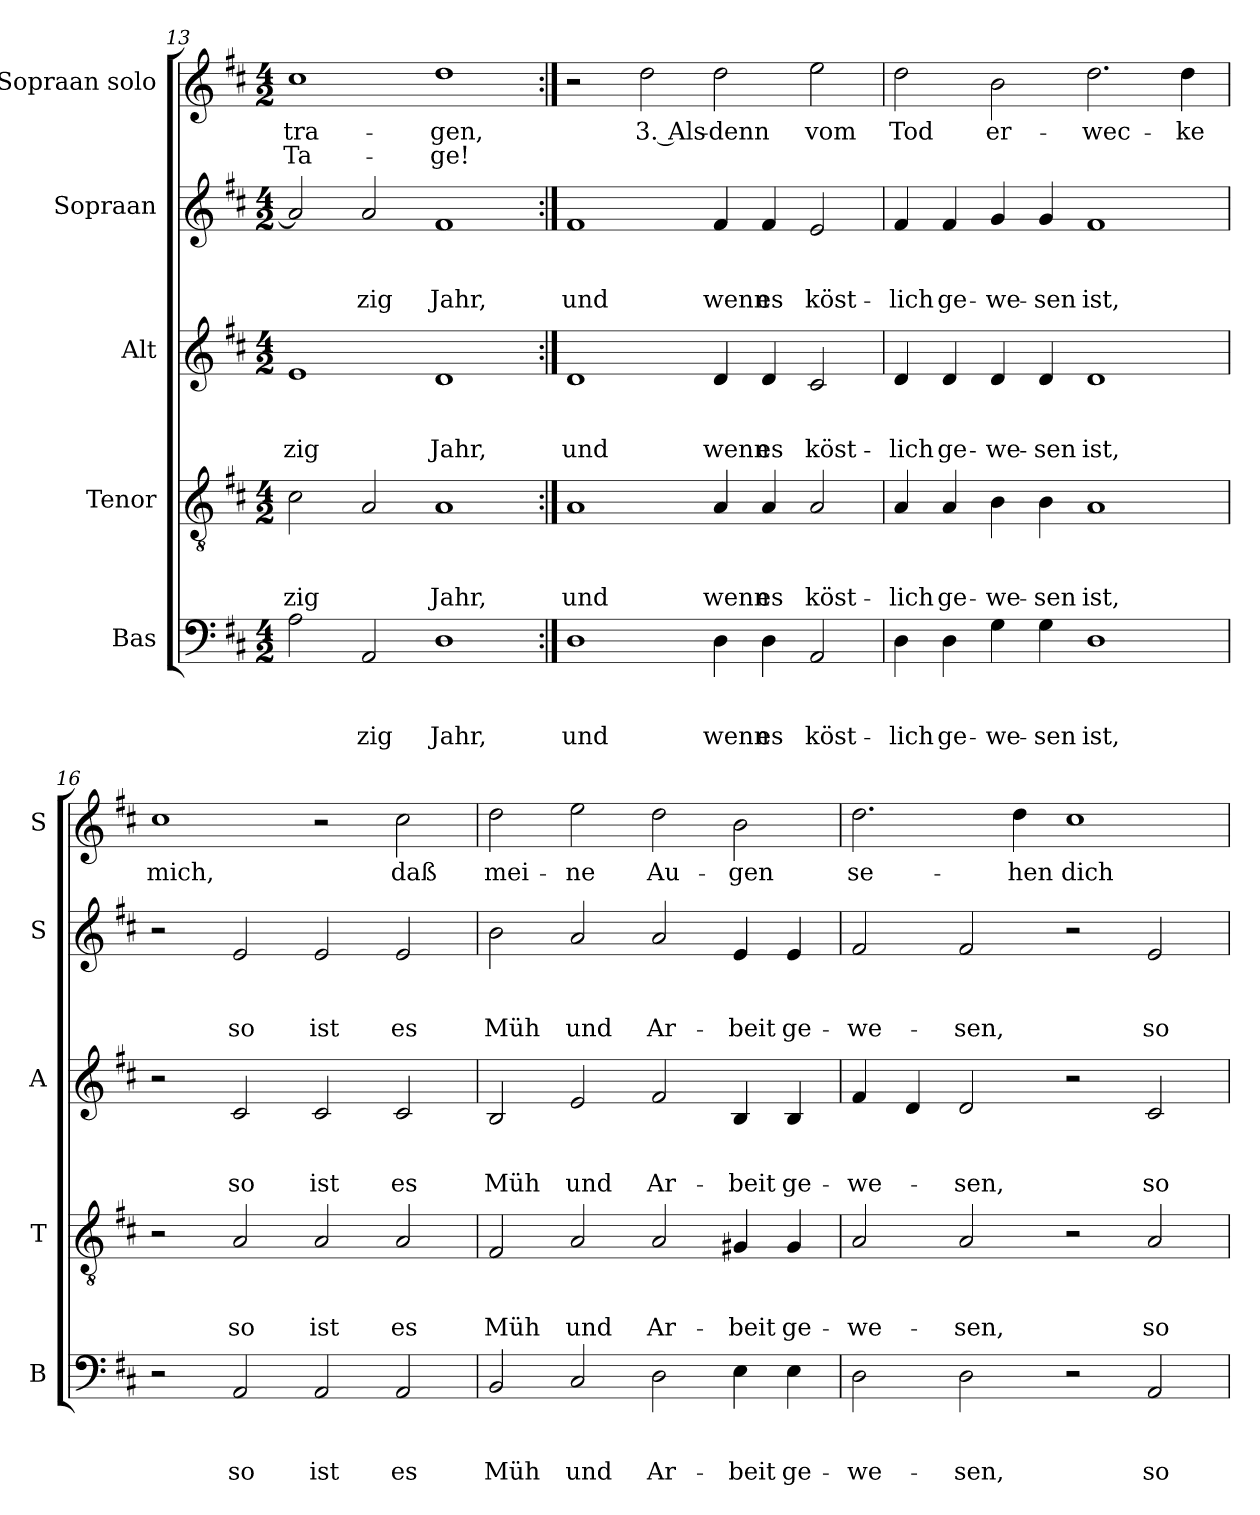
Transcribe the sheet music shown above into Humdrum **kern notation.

**kern	**text	**text	**text	**kern	**text	**text	**text	**kern	**text	**text	**text	**kern	**text	**text	**text	**kern	**text	**text
*part5	*part5	*part5	*part5	*part4	*part4	*part4	*part4	*part3	*part3	*part3	*part3	*part2	*part2	*part2	*part2	*part1	*part1	*part1
*staff5	*staff5	*staff5	*staff5	*staff4	*staff4	*staff4	*staff4	*staff3	*staff3	*staff3	*staff3	*staff2	*staff2	*staff2	*staff2	*staff1	*staff1	*staff1
*I"Bas	*	*	*	*I"Tenor	*	*	*	*I"Alt	*	*	*	*I"Sopraan	*	*	*	*I"Sopraan solo	*	*
*I'B	*	*	*	*I'T	*	*	*	*I'A	*	*	*	*I'S	*	*	*	*I'S	*	*
*clefF4	*	*	*	*clefGv2	*	*	*	*clefG2	*	*	*	*clefG2	*	*	*	*clefG2	*	*
*k[f#c#]	*	*	*	*k[f#c#]	*	*	*	*k[f#c#]	*	*	*	*k[f#c#]	*	*	*	*k[f#c#]	*	*
*D:	*	*	*	*D:	*	*	*	*D:	*	*	*	*D:	*	*	*	*D:	*	*
*M4/2	*	*	*	*M4/2	*	*	*	*M4/2	*	*	*	*M4/2	*	*	*	*M4/2	*	*
=13	=13	=13	=13	=13	=13	=13	=13	=13	=13	=13	=13	=13	=13	=13	=13	=13	=13	=13
!	!	!	!	!	!	!	!LO:LY:b	!	!	!	!LO:LY:b	!	!	!	!	!	!LO:LY:b	!LO:LY:b
2A\	.	.	.	2c#\	.	.	-zig	1e	.	.	-zig	2a/]	.	.	.	1cc#	tra-	Ta-
!	!	!	!LO:LY:b	!	!	!	!	!	!	!	!	!	!	!	!LO:LY:b	!	!	!
2AA/	.	.	-zig	2A/	.	.	.	.	.	.	.	2a/	.	.	-zig	.	.	.
!	!	!	!LO:LY:b	!	!	!	!LO:LY:b	!	!	!	!LO:LY:b	!	!	!	!LO:LY:b	!	!LO:LY:b	!LO:LY:b
1D	.	.	Jahr,	1A	.	.	Jahr,	1d	.	.	Jahr,	1f#	.	.	Jahr,	1dd	-gen,	-ge!
!!LO:PB:g=z
=14:|!	=14:|!	=14:|!	=14:|!	=14:|!	=14:|!	=14:|!	=14:|!	=14:|!	=14:|!	=14:|!	=14:|!	=14:|!	=14:|!	=14:|!	=14:|!	=14:|!	=14:|!	=14:|!
!	!	!	!LO:LY:b	!	!	!	!LO:LY:b	!	!	!	!LO:LY:b	!	!	!	!LO:LY:b	!	!	!
1D	.	.	und	1A	.	.	und	1d	.	.	und	1f#	.	.	und	2r	.	.
!	!	!	!	!	!	!	!	!	!	!	!	!	!	!	!	!	!LO:LY:b	!
.	.	.	.	.	.	.	.	.	.	.	.	.	.	.	.	2dd\	3. Als-	.
!	!	!	!LO:LY:b	!	!	!	!LO:LY:b	!	!	!	!LO:LY:b	!	!	!	!LO:LY:b	!	!LO:LY:b	!
4D\	.	.	wenn	4A/	.	.	wenn	4d/	.	.	wenn	4f#/	.	.	wenn	2dd\	-denn	.
!	!	!	!LO:LY:b	!	!	!	!LO:LY:b	!	!	!	!LO:LY:b	!	!	!	!LO:LY:b	!	!	!
4D\	.	.	es	4A/	.	.	es	4d/	.	.	es	4f#/	.	.	es	.	.	.
!	!	!	!LO:LY:b	!	!	!	!LO:LY:b	!	!	!	!LO:LY:b	!	!	!	!LO:LY:b	!	!LO:LY:b	!
2AA/	.	.	köst-	2A/	.	.	köst-	2c#/	.	.	köst-	2e/	.	.	köst-	2ee\	vom	.
=15	=15	=15	=15	=15	=15	=15	=15	=15	=15	=15	=15	=15	=15	=15	=15	=15	=15	=15
!	!	!	!LO:LY:b	!	!	!	!LO:LY:b	!	!	!	!LO:LY:b	!	!	!	!LO:LY:b	!	!LO:LY:b	!
4D\	.	.	-lich	4A/	.	.	-lich	4d/	.	.	-lich	4f#/	.	.	-lich	2dd\	Tod	.
!	!	!	!LO:LY:b	!	!	!	!LO:LY:b	!	!	!	!LO:LY:b	!	!	!	!LO:LY:b	!	!	!
4D\	.	.	ge-	4A/	.	.	ge-	4d/	.	.	ge-	4f#/	.	.	ge-	.	.	.
!	!	!	!LO:LY:b	!	!	!	!LO:LY:b	!	!	!	!LO:LY:b	!	!	!	!LO:LY:b	!	!LO:LY:b	!
4G\	.	.	-we-	4B\	.	.	-we-	4d/	.	.	-we-	4g/	.	.	-we-	2b\	er-	.
!	!	!	!LO:LY:b	!	!	!	!LO:LY:b	!	!	!	!LO:LY:b	!	!	!	!LO:LY:b	!	!	!
4G\	.	.	-sen	4B\	.	.	-sen	4d/	.	.	-sen	4g/	.	.	-sen	.	.	.
!	!	!	!LO:LY:b	!	!	!	!LO:LY:b	!	!	!	!LO:LY:b	!	!	!	!LO:LY:b	!	!LO:LY:b	!
1D	.	.	ist,	1A	.	.	ist,	1d	.	.	ist,	1f#	.	.	ist,	2.dd\	-wec-	.
!	!	!	!	!	!	!	!	!	!	!	!	!	!	!	!	!	!LO:LY:b	!
.	.	.	.	.	.	.	.	.	.	.	.	.	.	.	.	4dd\	-ke	.
=16	=16	=16	=16	=16	=16	=16	=16	=16	=16	=16	=16	=16	=16	=16	=16	=16	=16	=16
!	!	!	!	!	!	!	!	!	!	!	!	!	!	!	!	!	!LO:LY:b	!
2r	.	.	.	2r	.	.	.	2r	.	.	.	2r	.	.	.	1cc#	mich,	.
!	!	!	!LO:LY:b	!	!	!	!LO:LY:b	!	!	!	!LO:LY:b	!	!	!	!LO:LY:b	!	!	!
2AA/	.	.	so	2A/	.	.	so	2c#/	.	.	so	2e/	.	.	so	.	.	.
!	!	!	!LO:LY:b	!	!	!	!LO:LY:b	!	!	!	!LO:LY:b	!	!	!	!LO:LY:b	!	!	!
2AA/	.	.	ist	2A/	.	.	ist	2c#/	.	.	ist	2e/	.	.	ist	2r	.	.
!	!	!	!LO:LY:b	!	!	!	!LO:LY:b	!	!	!	!LO:LY:b	!	!	!	!LO:LY:b	!	!LO:LY:b	!
2AA/	.	.	es	2A/	.	.	es	2c#/	.	.	es	2e/	.	.	es	2cc#\	daß	.
=17	=17	=17	=17	=17	=17	=17	=17	=17	=17	=17	=17	=17	=17	=17	=17	=17	=17	=17
!	!	!	!LO:LY:b	!	!	!	!LO:LY:b	!	!	!	!LO:LY:b	!	!	!	!LO:LY:b	!	!LO:LY:b	!
2BB/	.	.	Müh	2F#/	.	.	Müh	2B/	.	.	Müh	2b\	.	.	Müh	2dd\	mei-	.
!	!	!	!LO:LY:b	!	!	!	!LO:LY:b	!	!	!	!LO:LY:b	!	!	!	!LO:LY:b	!	!LO:LY:b	!
2C#/	.	.	und	2A/	.	.	und	2e/	.	.	und	2a/	.	.	und	2ee\	-ne	.
!	!	!	!LO:LY:b	!	!	!	!LO:LY:b	!	!	!	!LO:LY:b	!	!	!	!LO:LY:b	!	!LO:LY:b	!
2D\	.	.	Ar-	2A/	.	.	Ar-	2f#/	.	.	Ar-	2a/	.	.	Ar-	2dd\	Au-	.
!	!	!	!LO:LY:b	!	!	!	!LO:LY:b	!	!	!	!LO:LY:b	!	!	!	!LO:LY:b	!	!LO:LY:b	!
4E\	.	.	-beit	4G#X/	.	.	-beit	4B/	.	.	-beit	4e/	.	.	-beit	2b\	-gen	.
!	!	!	!LO:LY:b	!	!	!	!LO:LY:b	!	!	!	!LO:LY:b	!	!	!	!LO:LY:b	!	!	!
4E\	.	.	ge-	4G#/	.	.	ge-	4B/	.	.	ge-	4e/	.	.	ge-	.	.	.
!!LO:LB:g=z
=18	=18	=18	=18	=18	=18	=18	=18	=18	=18	=18	=18	=18	=18	=18	=18	=18	=18	=18
!	!	!	!LO:LY:b	!	!	!	!LO:LY:b	!	!	!	!LO:LY:b	!	!	!	!LO:LY:b	!	!LO:LY:b	!
2D\	.	.	-we-	2A/	.	.	-we-	4f#/	.	.	-we-	2f#/	.	.	-we-	2.dd\	se-	.
.	.	.	.	.	.	.	.	4d/	.	.	.	.	.	.	.	.	.	.
!	!	!	!LO:LY:b	!	!	!	!LO:LY:b	!	!	!	!LO:LY:b	!	!	!	!LO:LY:b	!	!	!
2D\	.	.	-sen,	2A/	.	.	-sen,	2d/	.	.	-sen,	2f#/	.	.	-sen,	.	.	.
!	!	!	!	!	!	!	!	!	!	!	!	!	!	!	!	!	!LO:LY:b	!
.	.	.	.	.	.	.	.	.	.	.	.	.	.	.	.	4dd\	-hen	.
!	!	!	!	!	!	!	!	!	!	!	!	!	!	!	!	!	!LO:LY:b	!
2r	.	.	.	2r	.	.	.	2r	.	.	.	2r	.	.	.	1cc#	dich	.
!	!	!	!LO:LY:b	!	!	!	!LO:LY:b	!	!	!	!LO:LY:b	!	!	!	!LO:LY:b	!	!	!
2AA/	.	.	so	2A/	.	.	so	2c#/	.	.	so	2e/	.	.	so	.	.	.
=	=	=	=	=	=	=	=	=	=	=	=	=	=	=	=	=	=	=
*-	*-	*-	*-	*-	*-	*-	*-	*-	*-	*-	*-	*-	*-	*-	*-	*-	*-	*-
